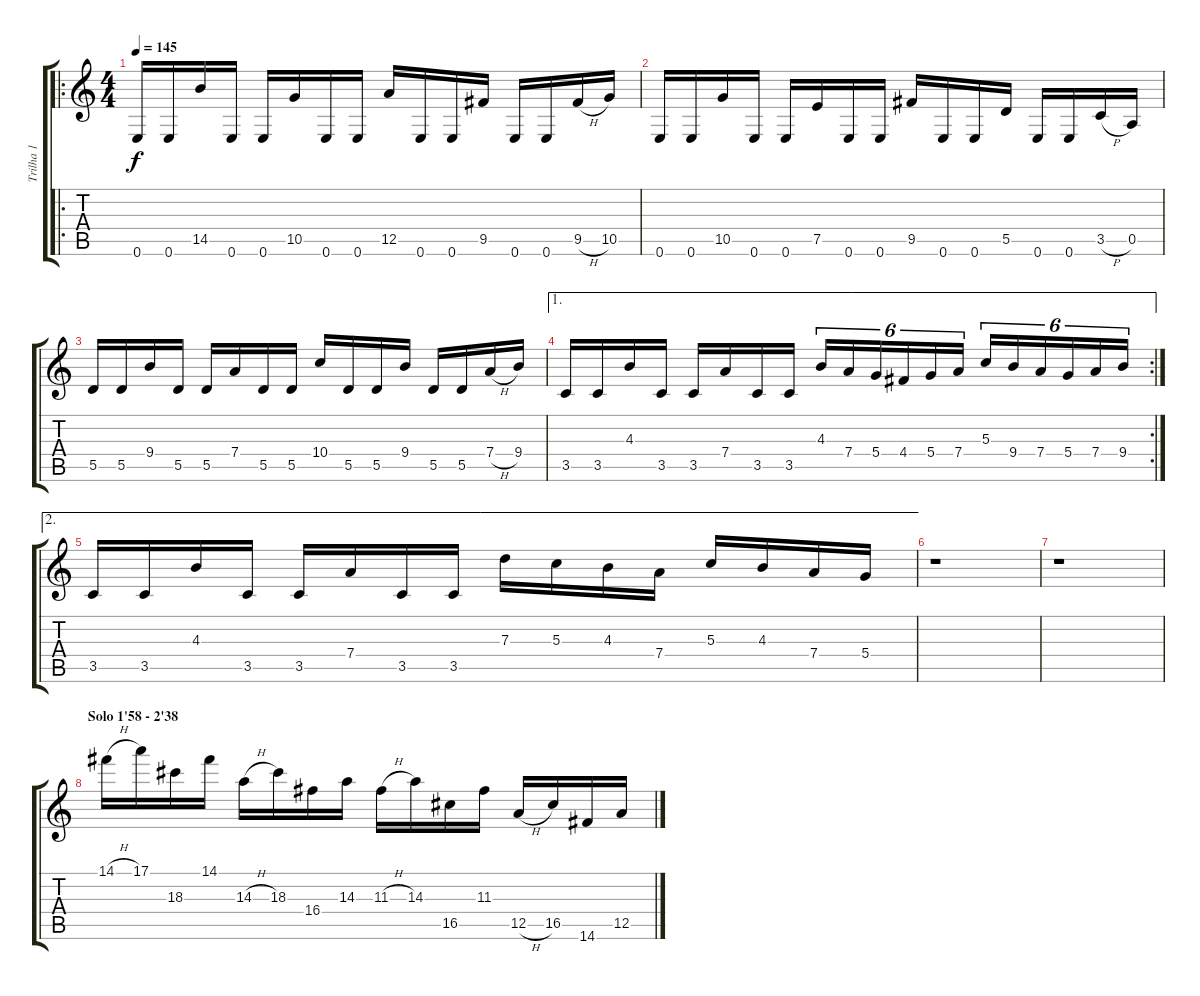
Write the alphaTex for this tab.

\track ("Trilha 1" "Trilha 1") {instrument overdrivenguitar}
\staff {score tabs}
\tuning (E4 B3 G3 D3 A2 E2) {hide}
\ro
\ts (4 4)
\tempo 145
\clef g2
\ks c
0.6.16{dy f instrument overdrivenguitar} 0.6.16 14.5.16 0.6.16 0.6.16 10.5.16 0.6.16 0.6.16 12.5.16 0.6.16 0.6.16 9.5.16 0.6.16 0.6.16 9.5{h}.16 10.5.16 |
0.6.16 0.6.16 10.5.16 0.6.16 0.6.16 7.5.16 0.6.16 0.6.16 9.5.16 0.6.16 0.6.16 5.5.16 0.6.16 0.6.16 3.5{h}.16 0.5.16 |
5.5.16 5.5.16 9.4.16 5.5.16 5.5.16 7.4.16 5.5.16 5.5.16 10.4.16 5.5.16 5.5.16 9.4.16 5.5.16 5.5.16 7.4{h}.16 9.4.16 |
\ae 1
\rc 2
3.5.16 3.5.16 4.3.16 3.5.16 3.5.16 7.4.16 3.5.16 3.5.16 4.3.16{tu (6 4)} 7.4.16{tu (6 4)} 5.4.16{tu (6 4)} 4.4.16{tu (6 4)} 5.4.16{tu (6 4)} 7.4.16{tu (6 4)} 5.3.16{tu (6 4)} 9.4.16{tu (6 4)} 7.4.16{tu (6 4)} 5.4.16{tu (6 4)} 7.4.16{tu (6 4)} 9.4.16{tu (6 4)} |
\ae 2
3.5.16 3.5.16 4.3.16 3.5.16 3.5.16 7.4.16 3.5.16 3.5.16 7.3.16 5.3.16 4.3.16 7.4.16 5.3.16 4.3.16 7.4.16 5.4.16 |
r.1 |
r.1 |
\section ("" "Solo 1'58 - 2'38")
14.1{h}.16 17.1.16 18.3.16 14.1.16 14.3{h}.16 18.3.16 16.4.16 14.3.16 11.3{h}.16 14.3.16 16.5.16 11.3.16 12.5{h}.16 16.5.16 14.6.16 12.5.16
